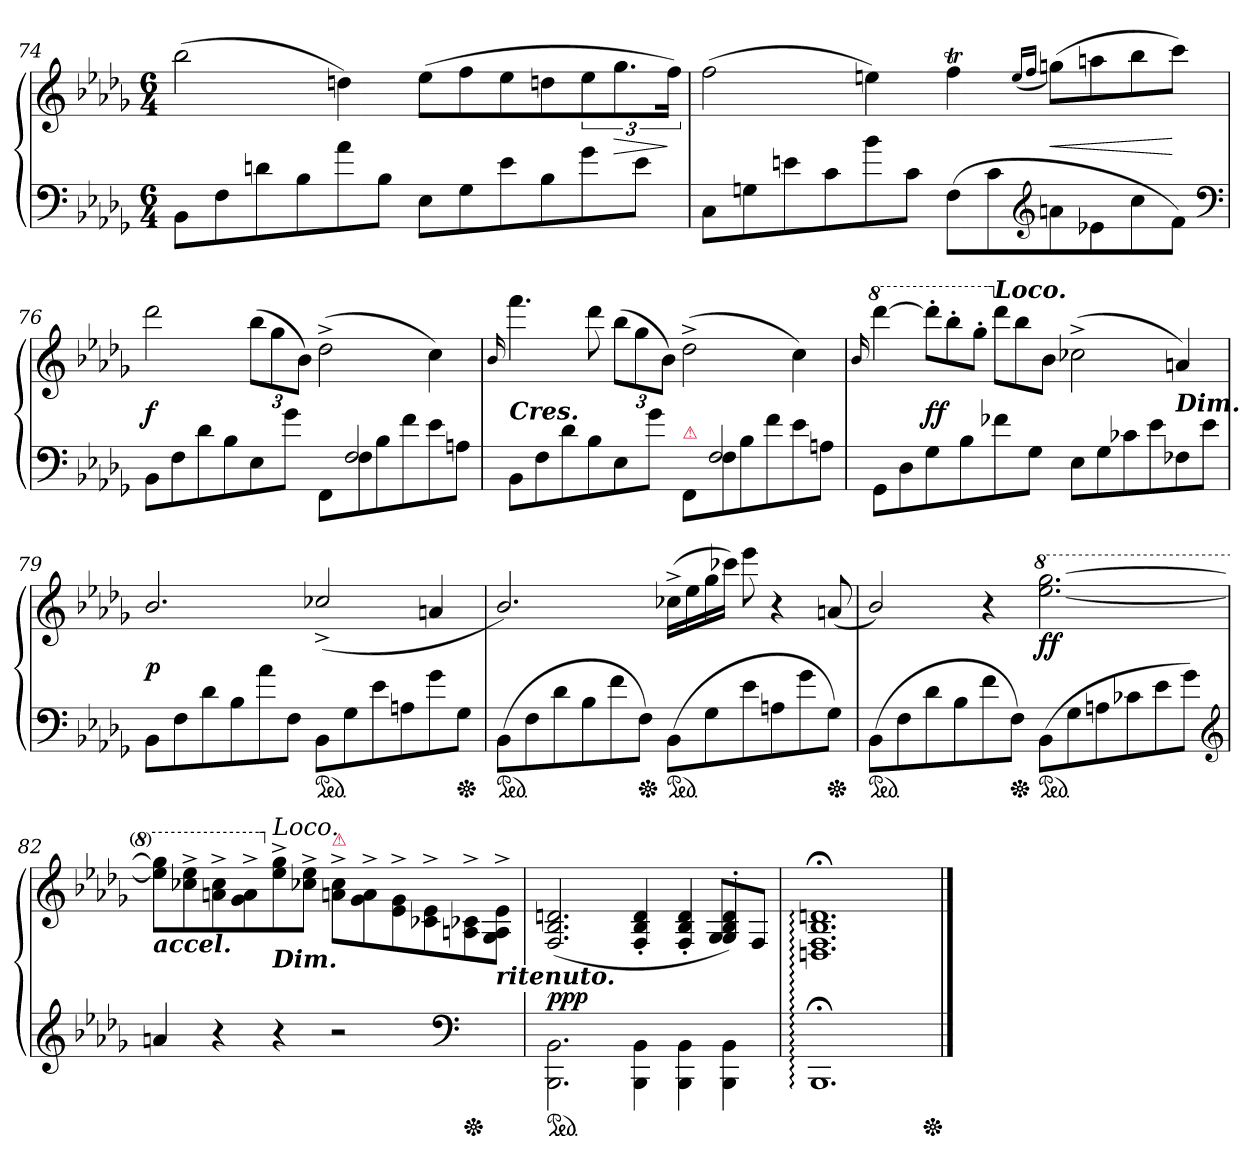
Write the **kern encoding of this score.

**kern	**kern	**dynam
*part1	*part1	*part1
*staff2	*staff1	*staff1/2
*clefF4	*clefG2	*
*k[b-e-a-d-g-]	*k[b-e-a-d-g-]	*
*b-:	*b-:	*
*M6/4	*M6/4	*
=74	=74	=74
8BB-L	(>2bb-	.
8F	.	.
8dn	.	.
8B-	.	.
8a-	4ddn)	.
8B-J	.	.
8E-L	(8ee-L	.
8G-	8ff	.
8e-	8ee-	.
8B-	8ddn	.
8g-	12ee-	.
.	12.gg-	>
8e-J	.	.
.	24ffJk)	]
=75	=75	=75
8CL	(2ff	.
8Gn	.	.
8en	.	.
8c	.	.
8b-	4een)	.
8cJ	.	.
(>8FL	4fft	.
8c	.	.
*clefG2	*	*
.	(<16qee/LL	.
.	16qff/JJ	.
8an	(>8ggnL)	<
8e-X	8aan	.
8cc	8bb-	.
8fJ)	8cccJ)	[
*clefF4	*	*
=76	=76	=76
*^	*	*
2.ryy	8BB-\L	2ddd-	f
.	8F	.	.
.	8d-	.	.
.	8B-	.	.
.	8E-	(>12bb-L	.
.	.	12gg-	.
.	8g-J	.	.
.	.	12b-J)	.
8ryy	8FF\L	(>2dd-^<	.
2F/	8F	.	.
.	8B-	.	.
.	8f	.	.
.	8e-	4cc)	.
8ryy	8AnJ	.	.
=77	=77	=77	=77
.	.	16qqb-/	.
!	!	!LO:TX:c:Bi:t=Cres.	!
2.ryy	8BB-L	4.fff	.
.	8F	.	.
.	8d-	.	.
.	8B-	8ddd-	.
.	8E-	(>12bb-L	.
.	.	12gg-	.
.	8g-J	.	.
.	.	12b-J)	.
!LO:TX:a:color=crimson:t=⚠	!	!	!
8ryy	8FF/L	(>2dd-^<	.
2F/	8F\	.	.
.	8B-\	.	.
.	8f\	.	.
.	8e-\	4cc)	.
8ryy	8An\J	.	.
*v	*v	*	*
=78	=78	=78
.	16qqb-/	.
*	*8va	*
8GG-L	[4dddd-	.
8D-	.	.
*	*Xtuplet	*
8G-	12dddd-'>L]	ff
.	12bbb-'>	.
8B-	.	.
.	12ggg-'>J	.
*	*X8va	*
!	!LO:TX:a:Bi:t=Loco.	!
8f-X	12ddd-L	.
.	12bb-	.
8G-J	.	.
.	12b-J	.
8E-L	(>2cc-X^<	.
8G-	.	.
8c-X	.	.
8e-	.	.
!	!LO:TX:c:Bi:t=Dim.	!
8F-X	4an/)	.
8e-J	.	.
=79	=79	=79
8BB-L	2.b-/	p
8F	.	.
8d-	.	.
8B-	.	.
8a-	.	.
8FJ	.	.
*ped	*	*
8BB-L	(<2cc-X^</	.
8G-	.	.
8e-	.	.
8An	.	.
8g-	4an/	.
*Xped	*	*
8G-J	.	.
=80	=80	=80
!LO:TX:a:Bi:t=smorz.	!	!
*ped	*	*
(>8BB-L	2.b-/)	.
8F	.	.
8d-	.	.
8B-	.	.
8f	.	.
*Xped	*	*
8FJ)	.	.
*ped	*	*
(>8BB-L	(>16cc-X^<LL	.
.	16ee-	.
8G-	16gg-	.
.	16ccc-XJJ)	.
8e-	8eee-	.
8An	4r	.
8g-	.	.
*Xped	*	*
8G-J)	(<8an	.
=81	=81	=81
*ped	*	*
(>8BB-L	2b-/)	.
8F	.	.
8d-	.	.
8B-	.	.
8f	4r	.
*Xped	*	*
8FJ)	.	.
*	*8va	*
*ped	*	*
(>8BB-L	[2.eee- [2.ggg-	ff
8G-	.	.
8An	.	.
8c-X	.	.
8e-	.	.
8g-J)	.	.
*clefG2	*	*
=82	=82	=82
!	!LO:TX:b:Bi:t=accel.	!
4an/	8eee-] 8ggg-]L	.
.	8ccc-X^> 8eee-^>	.
4r	8aan^> 8ccc-^>	.
.	8gg-^> 8aa^>	.
*	*X8va	*
!	!LO:TX:c:Bi:t=Dim.	!
!	!LO:TX:a:i:t=Loco.	!
4r	8ee-^> 8gg-^>	.
.	8cc-X^> 8ee-^>J	.
!	!LO:TX:a:color=crimson:t=⚠	!
2r	8an^>\ 8cc-^>\L	.
.	8g-^>\ 8a^>\	.
.	8e-^>\ 8g-^>\	.
.	8c-X^>\ 8e-^>\	.
*clefF4	*	*
*Xped	*	*
4ryy	8An^>/ 8c-X^>/	.
!	!LO:TX:b:Bi:t=ritenuto.	!
.	8G-^>/ 8A^>/ 8e-^>/J	.
=83	=83	=83
*	*^	*
*ped	*	*	*
2.BBB-\ 2.BB-\	(>2.F/ 2.B-/ 2.dn/	2.ryy	ppp
4BBB-\ 4BB-\	4F'>/ 4B-'>/ 4d'>/	2ryy	.
4BBB-\ 4BB-\	4F'>/ 4B-'>/ 4d'>/	.	.
4BBB-\ 4BB-\	4G-'>/ 4B-'>/ 4d'>/)	8G-\L	.
.	.	8F/J	.
*	*v	*v	*
=84	=84	=84
1.BBB-::;\	1.Dn::;</ 1.F::;</ 1.B-::;</ 1.dn::;</	.
*Xped	*	*
==	==	==
*-	*-	*-
